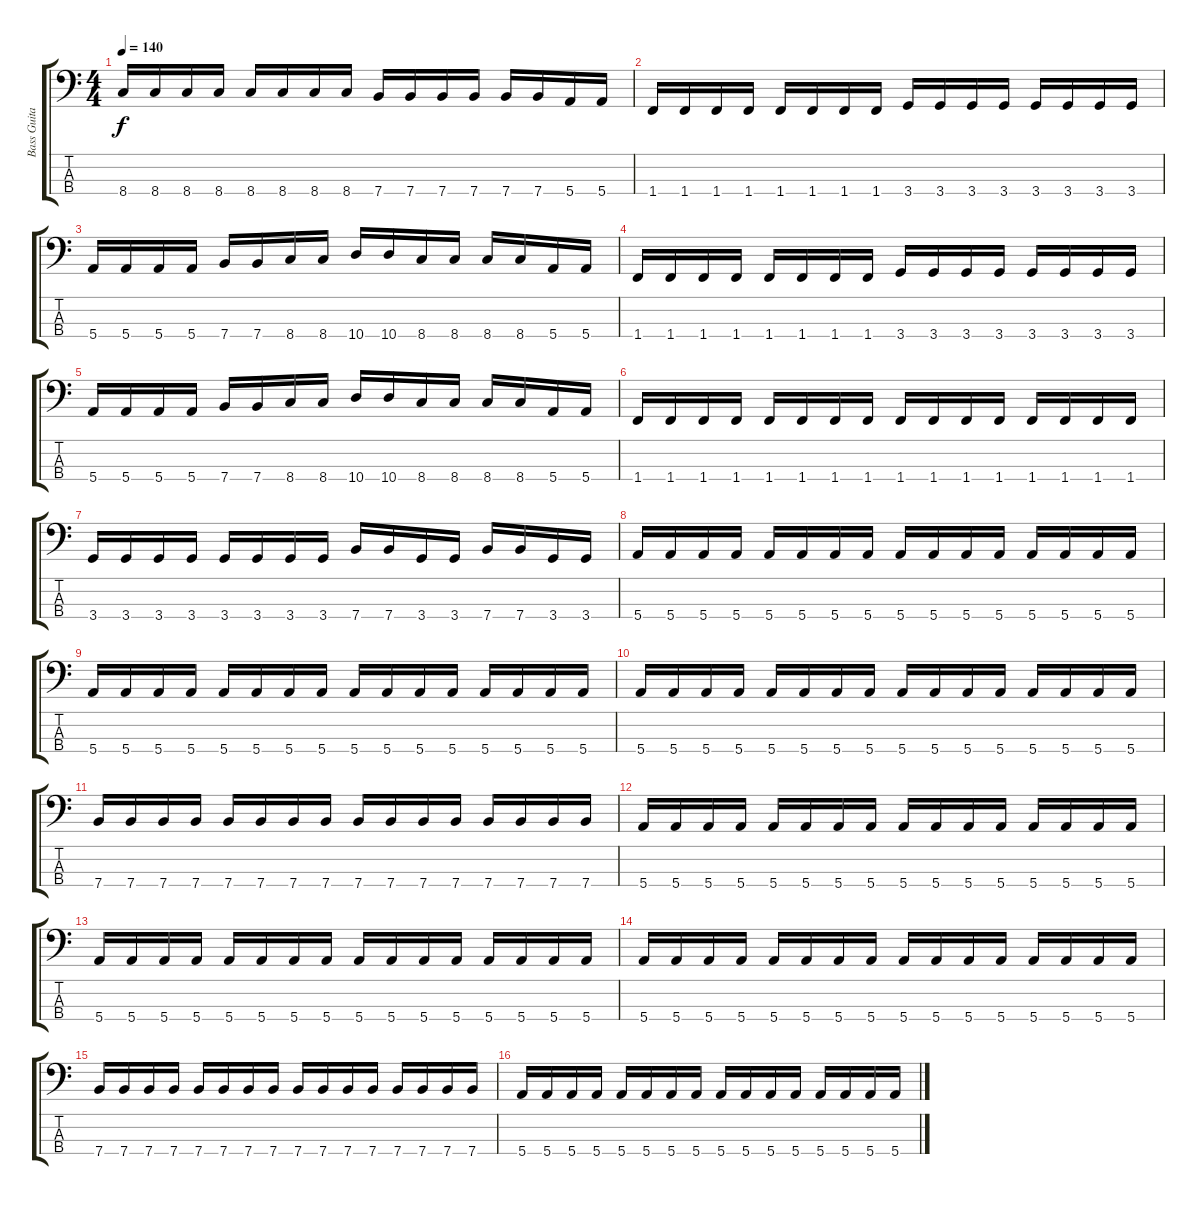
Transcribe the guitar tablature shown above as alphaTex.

\track ("Bass Guitar" "Bass Guita") {instrument electricbasspick}
\staff {score tabs}
\tuning (G2 D2 A1 E1) {hide}
\ts (4 4)
\tempo 140
\clef f4
\ks c
8.4.16{dy f} 8.4.16 8.4.16 8.4.16 8.4.16 8.4.16 8.4.16 8.4.16 7.4.16 7.4.16 7.4.16 7.4.16 7.4.16 7.4.16 5.4.16 5.4.16 |
1.4.16 1.4.16 1.4.16 1.4.16 1.4.16 1.4.16 1.4.16 1.4.16 3.4.16 3.4.16 3.4.16 3.4.16 3.4.16 3.4.16 3.4.16 3.4.16 |
5.4.16 5.4.16 5.4.16 5.4.16 7.4.16 7.4.16 8.4.16 8.4.16 10.4.16 10.4.16 8.4.16 8.4.16 8.4.16 8.4.16 5.4.16 5.4.16 |
1.4.16 1.4.16 1.4.16 1.4.16 1.4.16 1.4.16 1.4.16 1.4.16 3.4.16 3.4.16 3.4.16 3.4.16 3.4.16 3.4.16 3.4.16 3.4.16 |
5.4.16 5.4.16 5.4.16 5.4.16 7.4.16 7.4.16 8.4.16 8.4.16 10.4.16 10.4.16 8.4.16 8.4.16 8.4.16 8.4.16 5.4.16 5.4.16 |
1.4.16 1.4.16 1.4.16 1.4.16 1.4.16 1.4.16 1.4.16 1.4.16 1.4.16 1.4.16 1.4.16 1.4.16 1.4.16 1.4.16 1.4.16 1.4.16 |
3.4.16 3.4.16 3.4.16 3.4.16 3.4.16 3.4.16 3.4.16 3.4.16 7.4.16 7.4.16 3.4.16 3.4.16 7.4.16 7.4.16 3.4.16 3.4.16 |
5.4.16 5.4.16 5.4.16 5.4.16 5.4.16 5.4.16 5.4.16 5.4.16 5.4.16 5.4.16 5.4.16 5.4.16 5.4.16 5.4.16 5.4.16 5.4.16 |
5.4.16 5.4.16 5.4.16 5.4.16 5.4.16 5.4.16 5.4.16 5.4.16 5.4.16 5.4.16 5.4.16 5.4.16 5.4.16 5.4.16 5.4.16 5.4.16 |
5.4.16 5.4.16 5.4.16 5.4.16 5.4.16 5.4.16 5.4.16 5.4.16 5.4.16 5.4.16 5.4.16 5.4.16 5.4.16 5.4.16 5.4.16 5.4.16 |
7.4.16 7.4.16 7.4.16 7.4.16 7.4.16 7.4.16 7.4.16 7.4.16 7.4.16 7.4.16 7.4.16 7.4.16 7.4.16 7.4.16 7.4.16 7.4.16 |
5.4.16 5.4.16 5.4.16 5.4.16 5.4.16 5.4.16 5.4.16 5.4.16 5.4.16 5.4.16 5.4.16 5.4.16 5.4.16 5.4.16 5.4.16 5.4.16 |
5.4.16 5.4.16 5.4.16 5.4.16 5.4.16 5.4.16 5.4.16 5.4.16 5.4.16 5.4.16 5.4.16 5.4.16 5.4.16 5.4.16 5.4.16 5.4.16 |
5.4.16 5.4.16 5.4.16 5.4.16 5.4.16 5.4.16 5.4.16 5.4.16 5.4.16 5.4.16 5.4.16 5.4.16 5.4.16 5.4.16 5.4.16 5.4.16 |
7.4.16 7.4.16 7.4.16 7.4.16 7.4.16 7.4.16 7.4.16 7.4.16 7.4.16 7.4.16 7.4.16 7.4.16 7.4.16 7.4.16 7.4.16 7.4.16 |
5.4.16 5.4.16 5.4.16 5.4.16 5.4.16 5.4.16 5.4.16 5.4.16 5.4.16 5.4.16 5.4.16 5.4.16 5.4.16 5.4.16 5.4.16 5.4.16
